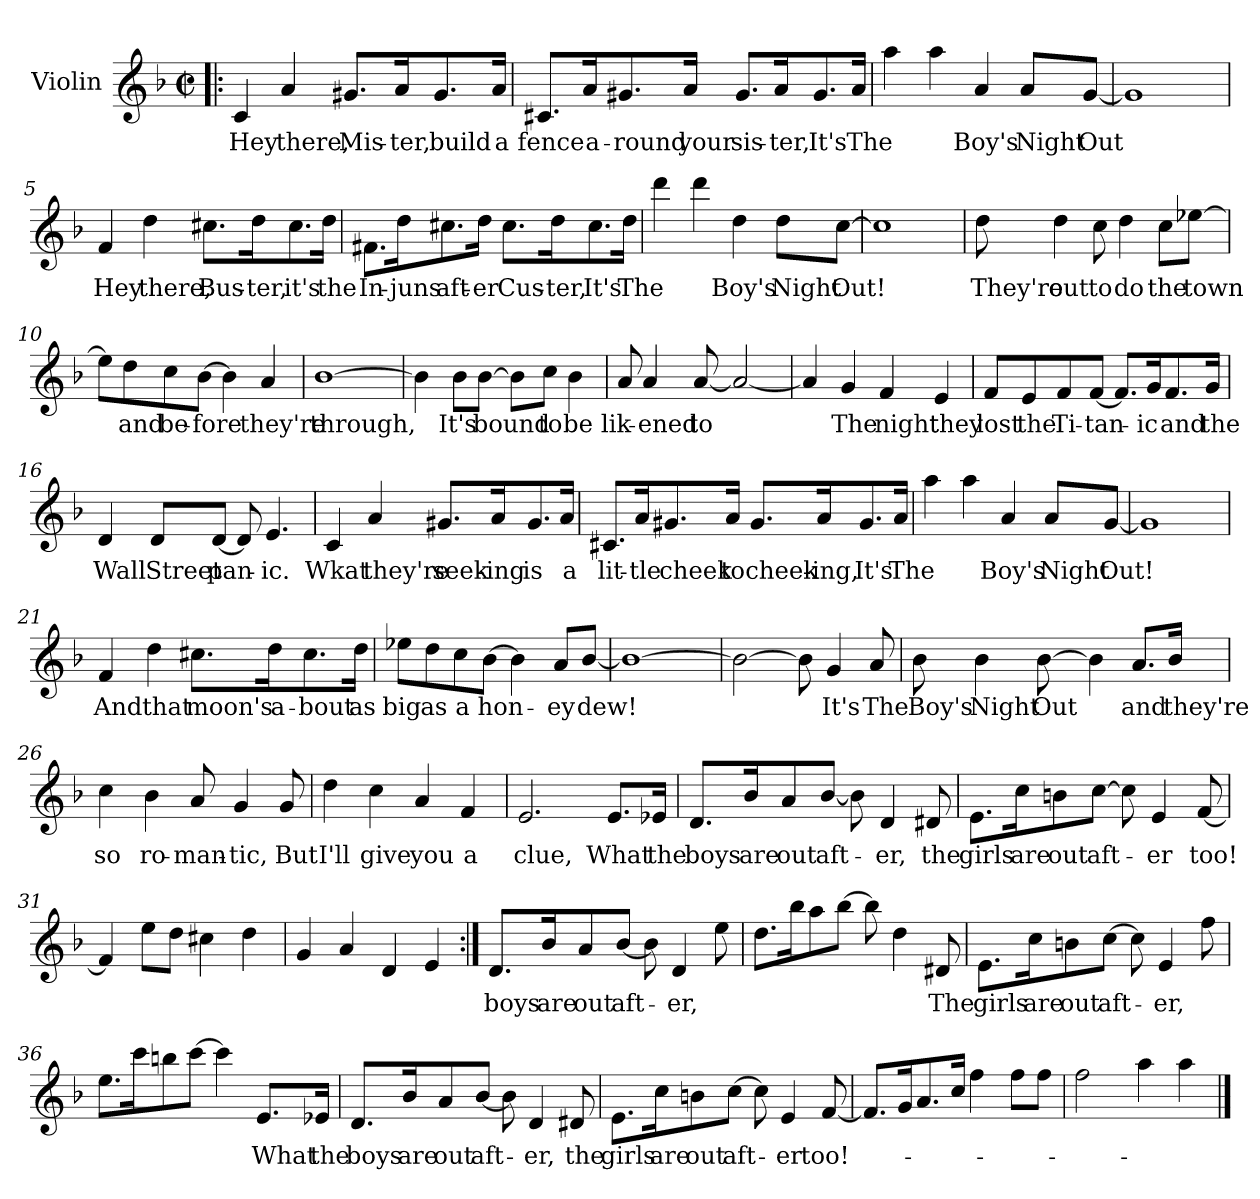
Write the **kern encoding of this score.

**kern	**text
*part1	*part1
*staff1	*staff1
*I"Violin	*
*I'Vln	*
*clefG2	*
*k[b-]	*
*F:	*
*M2/2	*
*met(c|)	*
=1!|:	=1!|:
4c/	Hey
4a/	there,
8.g#X/L	Mis-
16a/K	-ter,
8.g#/	build
16a/Jk	a
=2	=2
8.c#X/L	fence
16a/K	a-
8.g#X/	-round
16a/Jk	your
8.g#/L	sis-
16a/K	-ter,
8.g#/	It's
16a/Jk	The
=3	=3
4aa\	.
4aa\	.
4a/	Boy's
8a/L	Night
[8g/J	Out
=4	=4
1g]	.
!!LO:LB:g=z
=5	=5
4f/	Hey
4dd\	there,
8.cc#X\L	Bus-
16dd\K	-ter,
8.cc#\	it's
16dd\Jk	the
=6	=6
8.f#X\L	In-
16dd\K	-juns
8.cc#X\	aft-
16dd\Jk	-er
8.cc#\L	Cus-
16dd\K	-ter,
8.cc#\	It's
16dd\Jk	The
=7	=7
4ddd\	.
4ddd\	.
4dd\	Boy's
8dd\L	Night
[8cc\J	Out!
=8	=8
1cc]	.
!!LO:LB:g=z
=9	=9
8dd\	They're
4dd\	out
8cc\	to
4dd\	do
8cc\L	the
[8ee-X\J	town
=10	=10
8ee-\L]	.
8dd\	and
8cc\	be-
[8b-\J	-fore
4b-\]	.
4a/	they're
=11	=11
[1b-	through,
=12	=12
4b-\]	.
8b-\L	It's
[8b-\J	bound
8b-\L]	.
8cc\J	to
4b-\	be
!!LO:LB:g=z
=13	=13
8a/	lik-
4a/	-ened
[8a/	to
2a/_	.
=14	=14
4a/]	.
4g/	The
4f/	night
4e/	they
=15	=15
8f/L	lost
8e/	the
8f/	Ti-
[8f/J	-tan-
8.f/L]	.
16g/K	-ic
8.f/	and
16g/Jk	the
=16	=16
4d/	Wall
8d/L	Street
[8d/J	pan-
8d/]	.
4.e/	-ic.
!!LO:LB:g=z
=17	=17
4c/	Wkat
4a/	they're
8.g#X/L	seek-
16a/K	-ing
8.g#/	is
16a/Jk	a
=18	=18
8.c#X/L	lit-
16a/K	-tle
8.g#X/	cheek
16a/Jk	to
8.g#/L	cheek-
16a/K	-ing,
8.g#/	It's
16a/Jk	The
=19	=19
4aa\	.
4aa\	.
4a/	Boy's
8a/L	Night
[8g/J	Out!
=20	=20
1g]	.
!!LO:LB:g=z
=21	=21
4f/	And
4dd\	that
8.cc#X\L	moon's
16dd\K	a-
8.cc#\	-bout
16dd\Jk	as
=22	=22
8ee-X\L	big
8dd\	as
8cc\	a
[8b-\J	hon-
4b-\]	.
8a/L	-ey
[8b-/J	dew!
=23	=23
1b-_	.
=24	=24
2b-\_	.
8b-\]	.
4g/	It's
8a/	The
=25	=25
8b-\	Boy's
4b-\	Night
[8b-\	Out
4b-\]	.
8.a/L	and
16b-/Jk	they're
!!LO:LB:g=z
=26	=26
4cc\	so
4b-\	ro-
8a/	-man-
4g/	-tic,
8g/	But
=27	=27
4dd\	I'll
4cc\	give
4a/	you
4f/	a
=28	=28
2.e/	clue,
8.e/L	What
16e-X/Jk	the
=29	=29
8.d/L	boys
16b-/K	are
8a/	out
[8b-/J	aft-
8b-\]	.
4d/	-er,
8d#X/	the
=30	=30
8.e\L	girls
16cc\K	are
8bn\	out
[8cc\J	aft-
8cc\]	.
4e/	-er
[8f/	too!
!!LO:LB:g=z
=31	=31
4f/]	.
8ee\L	.
8dd\J	.
4cc#X\	.
4dd\	.
=32	=32
4g/	.
4a/	.
4d/	.
4e/	.
=33:|!	=33:|!
8.d/L	boys
16b-/K	are
8a/	out
[8b-/J	aft-
8b-\]	.
4d/	-er,
8ee\	.
=34	=34
8.dd\L	.
16bb-\K	.
8aa\	.
[8bb-\J	.
8bb-\]	.
4dd\	.
8d#X/	The
=35	=35
8.e\L	girls
16cc\K	are
8bn\	out
[8cc\J	aft-
8cc\]	.
4e/	-er,
8ff\	.
!!LO:LB:g=z
=36	=36
8.ee\L	.
16ccc\K	.
8bbn\	.
[8ccc\J	.
4ccc\]	.
8.e/L	What
16e-X/Jk	the
=37	=37
8.d/L	boys
16b-/K	are
8a/	out
[8b-/J	aft-
8b-\]	.
4d/	-er,
8d#X/	the
=38	=38
8.e\L	girls
16cc\K	are
8bn\	out
[8cc\J	aft-
8cc\]	.
4e/	-er
[8f/	too!-
=39	=39
8.f/L]	.
16g/K	.
8.a/	.
16cc/Jk	.
4ff\	.
8ff\L	.
8ff\J	.
=40	=40
2ff\	.
4aa\	.
4aa\	.
==	==
*-	*-
